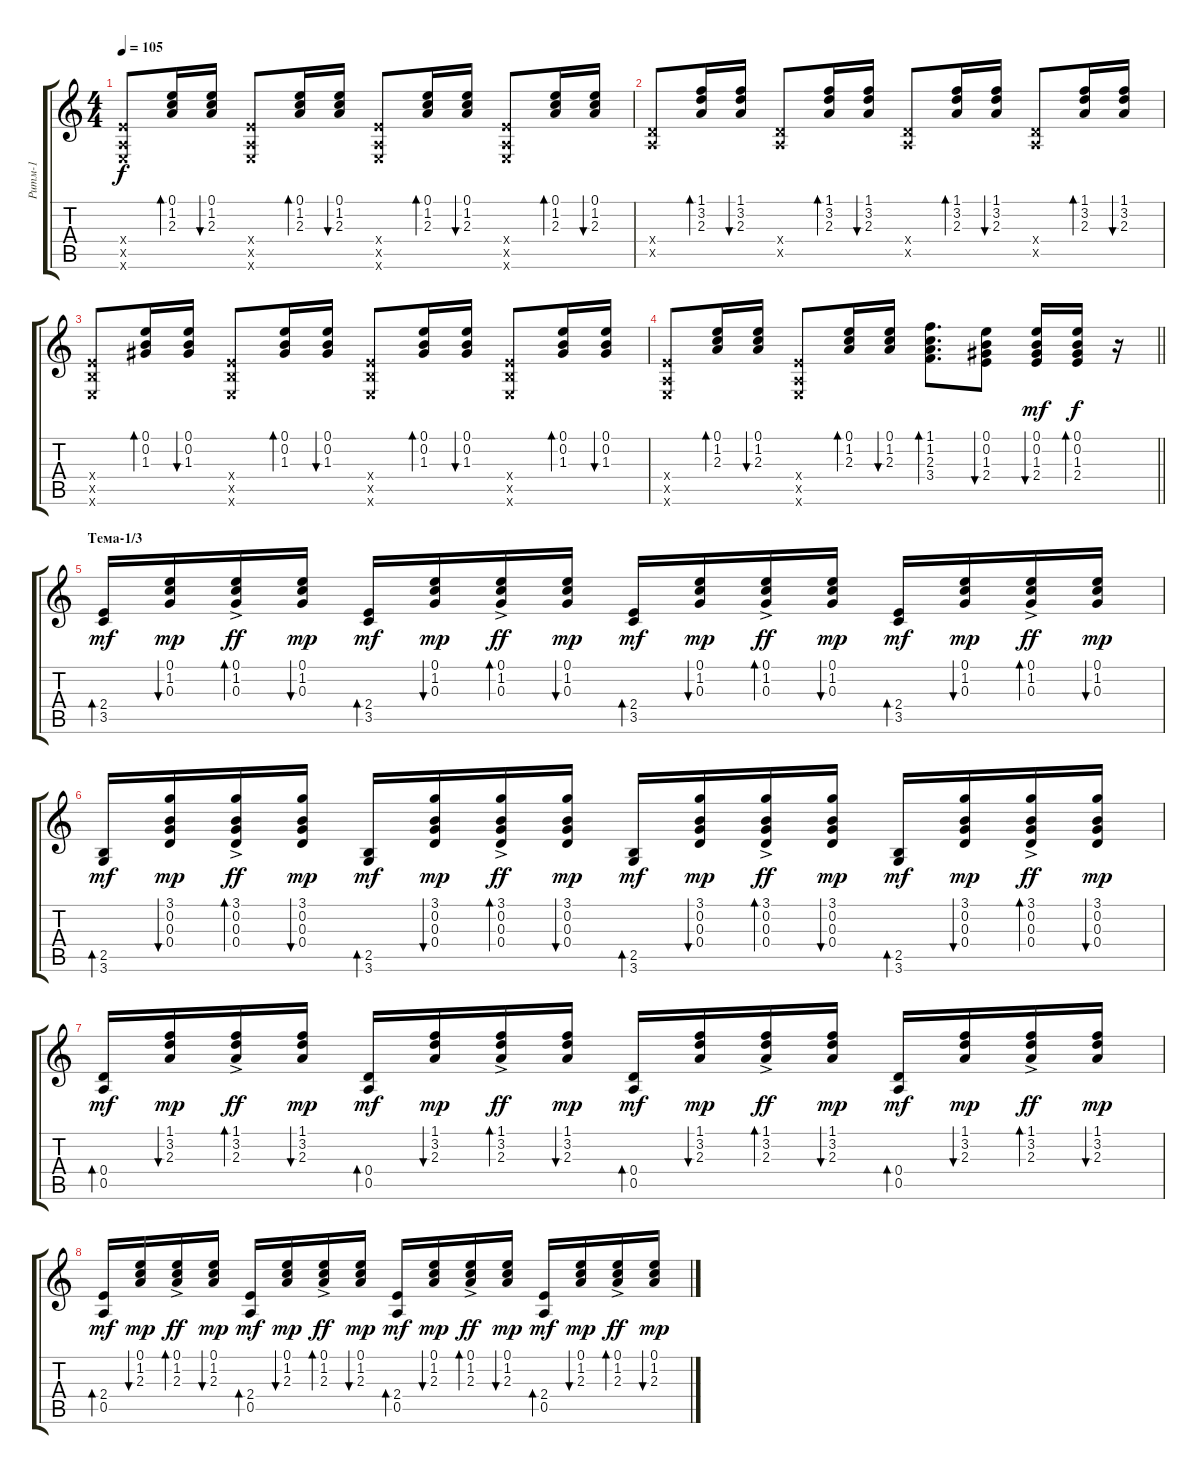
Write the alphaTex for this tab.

\track ("Ритм-1" "Ритм-1") {instrument acousticguitarsteel}
\staff {score tabs}
\tuning (E4 B3 G3 D3 A2 E2) {hide}
\ts (4 4)
\tempo 105
\clef g2
\ks c
(2.4{x} 0.5{x} 0.6{x}).8{dy f} (0.1 1.2 2.3).16{bd 60} (0.1 1.2 2.3).16{bu 60} (2.4{x} 0.5{x} 0.6{x}).8 (0.1 1.2 2.3).16{bd 60} (0.1 1.2 2.3).16{bu 60} (2.4{x} 0.5{x} 0.6{x}).8 (0.1 1.2 2.3).16{bd 60} (0.1 1.2 2.3).16{bu 60} (2.4{x} 0.5{x} 0.6{x}).8 (0.1 1.2 2.3).16{bd 60} (0.1 1.2 2.3).16{bu 60} |
(0.4{x} 0.5{x}).8 (1.1 3.2 2.3).16{bd 60} (1.1 3.2 2.3).16{bu 60} (0.4{x} 0.5{x}).8 (1.1 3.2 2.3).16{bd 60} (1.1 3.2 2.3).16{bu 60} (0.4{x} 0.5{x}).8 (1.1 3.2 2.3).16{bd 60} (1.1 3.2 2.3).16{bu 60} (0.4{x} 0.5{x}).8 (1.1 3.2 2.3).16{bd 60} (1.1 3.2 2.3).16{bu 60} |
(2.4{x} 2.5{x} 0.6{x}).8 (0.1 0.2 1.3).16{bd 60} (0.1 0.2 1.3).16{bu 60} (2.4{x} 2.5{x} 0.6{x}).8 (0.1 0.2 1.3).16{bd 60} (0.1 0.2 1.3).16{bu 60} (2.4{x} 2.5{x} 0.6{x}).8 (0.1 0.2 1.3).16{bd 60} (0.1 0.2 1.3).16{bu 60} (2.4{x} 2.5{x} 0.6{x}).8 (0.1 0.2 1.3).16{bd 60} (0.1 0.2 1.3).16{bu 60} |
\barLineRight lightlight
(2.4{x} 0.5{x} 0.6{x}).8 (0.1 1.2 2.3).16{bd 60} (0.1 1.2 2.3).16{bu 60} (2.4{x} 0.5{x} 0.6{x}).8 (0.1 1.2 2.3).16{bd 60} (0.1 1.2 2.3).16{bu 60} (1.1 1.2 2.3 3.4).8{d bd 60} (0.1 0.2 1.3 2.4).8{bu 60} (0.1 0.2 1.3 2.4).16{bu 60 dy mf} (0.1 0.2 1.3 2.4).16{bd 60 dy f} r.16 |
\section ("" "Тема-1/3")
(2.4 3.5).16{bd 60 dy mf} (0.1 1.2 0.3).16{bu 60 dy mp} (0.1{ac} 1.2{ac} 0.3{ac}).16{bd 60 dy ff} (0.1 1.2 0.3).16{bu 60 dy mp} (2.4 3.5).16{bd 60 dy mf} (0.1 1.2 0.3).16{bu 60 dy mp} (0.1{ac} 1.2{ac} 0.3{ac}).16{bd 60 dy ff} (0.1 1.2 0.3).16{bu 60 dy mp} (2.4 3.5).16{bd 60 dy mf} (0.1 1.2 0.3).16{bu 60 dy mp} (0.1{ac} 1.2{ac} 0.3{ac}).16{bd 60 dy ff} (0.1 1.2 0.3).16{bu 60 dy mp} (2.4 3.5).16{bd 60 dy mf} (0.1 1.2 0.3).16{bu 60 dy mp} (0.1{ac} 1.2{ac} 0.3{ac}).16{bd 60 dy ff} (0.1 1.2 0.3).16{bu 60 dy mp} |
(2.5 3.6).16{bd 60 dy mf} (3.1 0.2 0.3 0.4).16{bu 60 dy mp} (3.1{ac} 0.2{ac} 0.3{ac} 0.4{ac}).16{bd 60 dy ff} (3.1 0.2 0.3 0.4).16{bu 60 dy mp} (2.5 3.6).16{bd 60 dy mf} (3.1 0.2 0.3 0.4).16{bu 60 dy mp} (3.1{ac} 0.2{ac} 0.3{ac} 0.4{ac}).16{bd 60 dy ff} (3.1 0.2 0.3 0.4).16{bu 60 dy mp} (2.5 3.6).16{bd 60 dy mf} (3.1 0.2 0.3 0.4).16{bu 60 dy mp} (3.1{ac} 0.2{ac} 0.3{ac} 0.4{ac}).16{bd 60 dy ff} (3.1 0.2 0.3 0.4).16{bu 60 dy mp} (2.5 3.6).16{bd 60 dy mf} (3.1 0.2 0.3 0.4).16{bu 60 dy mp} (3.1{ac} 0.2{ac} 0.3{ac} 0.4{ac}).16{bd 60 dy ff} (3.1 0.2 0.3 0.4).16{bu 60 dy mp} |
(0.4 0.5).16{bd 60 dy mf} (1.1 3.2 2.3).16{bu 60 dy mp} (1.1{ac} 3.2{ac} 2.3{ac}).16{bd 60 dy ff} (1.1 3.2 2.3).16{bu 60 dy mp} (0.4 0.5).16{bd 60 dy mf} (1.1 3.2 2.3).16{bu 60 dy mp} (1.1{ac} 3.2{ac} 2.3{ac}).16{bd 60 dy ff} (1.1 3.2 2.3).16{bu 60 dy mp} (0.4 0.5).16{bd 60 dy mf} (1.1 3.2 2.3).16{bu 60 dy mp} (1.1{ac} 3.2{ac} 2.3{ac}).16{bd 60 dy ff} (1.1 3.2 2.3).16{bu 60 dy mp} (0.4 0.5).16{bd 60 dy mf} (1.1 3.2 2.3).16{bu 60 dy mp} (1.1{ac} 3.2{ac} 2.3{ac}).16{bd 60 dy ff} (1.1 3.2 2.3).16{bu 60 dy mp} |
(2.4 0.5).16{bd 60 dy mf} (0.1 1.2 2.3).16{bu 60 dy mp} (0.1{ac} 1.2{ac} 2.3{ac}).16{bd 60 dy ff} (0.1 1.2 2.3).16{bu 60 dy mp} (2.4 0.5).16{bd 60 dy mf} (0.1 1.2 2.3).16{bu 60 dy mp} (0.1{ac} 1.2{ac} 2.3{ac}).16{bd 60 dy ff} (0.1 1.2 2.3).16{bu 60 dy mp} (2.4 0.5).16{bd 60 dy mf} (0.1 1.2 2.3).16{bu 60 dy mp} (0.1{ac} 1.2{ac} 2.3{ac}).16{bd 60 dy ff} (0.1 1.2 2.3).16{bu 60 dy mp} (2.4 0.5).16{bd 60 dy mf} (0.1 1.2 2.3).16{bu 60 dy mp} (0.1{ac} 1.2{ac} 2.3{ac}).16{bd 60 dy ff} (0.1 1.2 2.3).16{bu 60 dy mp}
